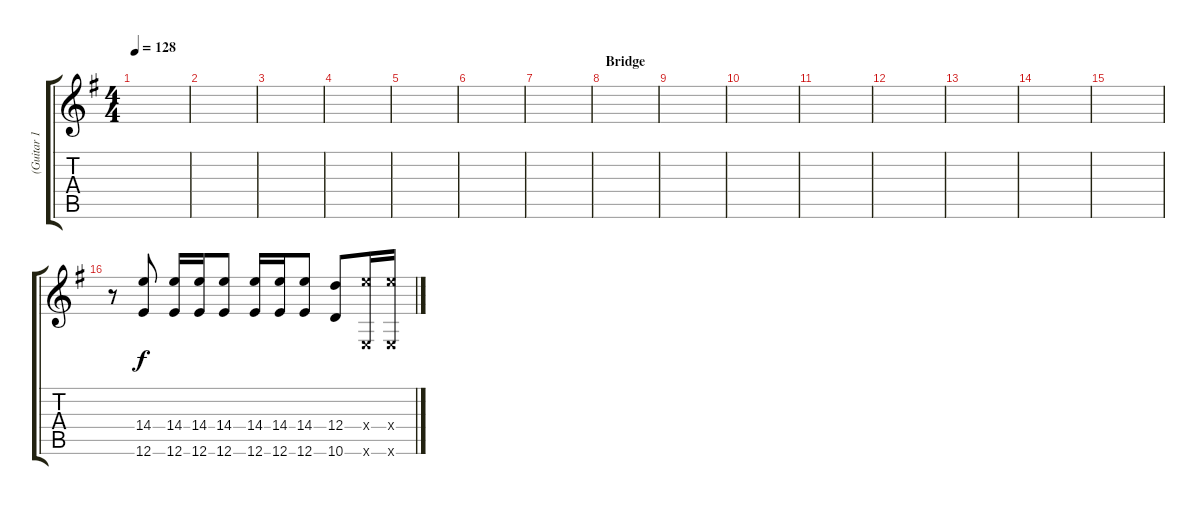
\track ("(Guitar 1 Delay)" "(Guitar 1 ") {instrument distortionguitar}
\staff {score tabs}
\tuning (E4 B3 G3 D3 A2 E2) {hide}
\ts (4 4)
\tempo 128
\clef g2
\ks g
|
|
|
|
|
|
|
\section ("" "Bridge")
|
|
|
|
|
|
|
|
r.8 (14.4 12.6).8 (14.4 12.6).16 (14.4 12.6).16 (14.4 12.6).8 (14.4 12.6).16 (14.4 12.6).16 (14.4 12.6).8 (12.4 10.6).8 (14.4{x} 0.6{x}).16 (14.4{x} 0.6{x}).16
